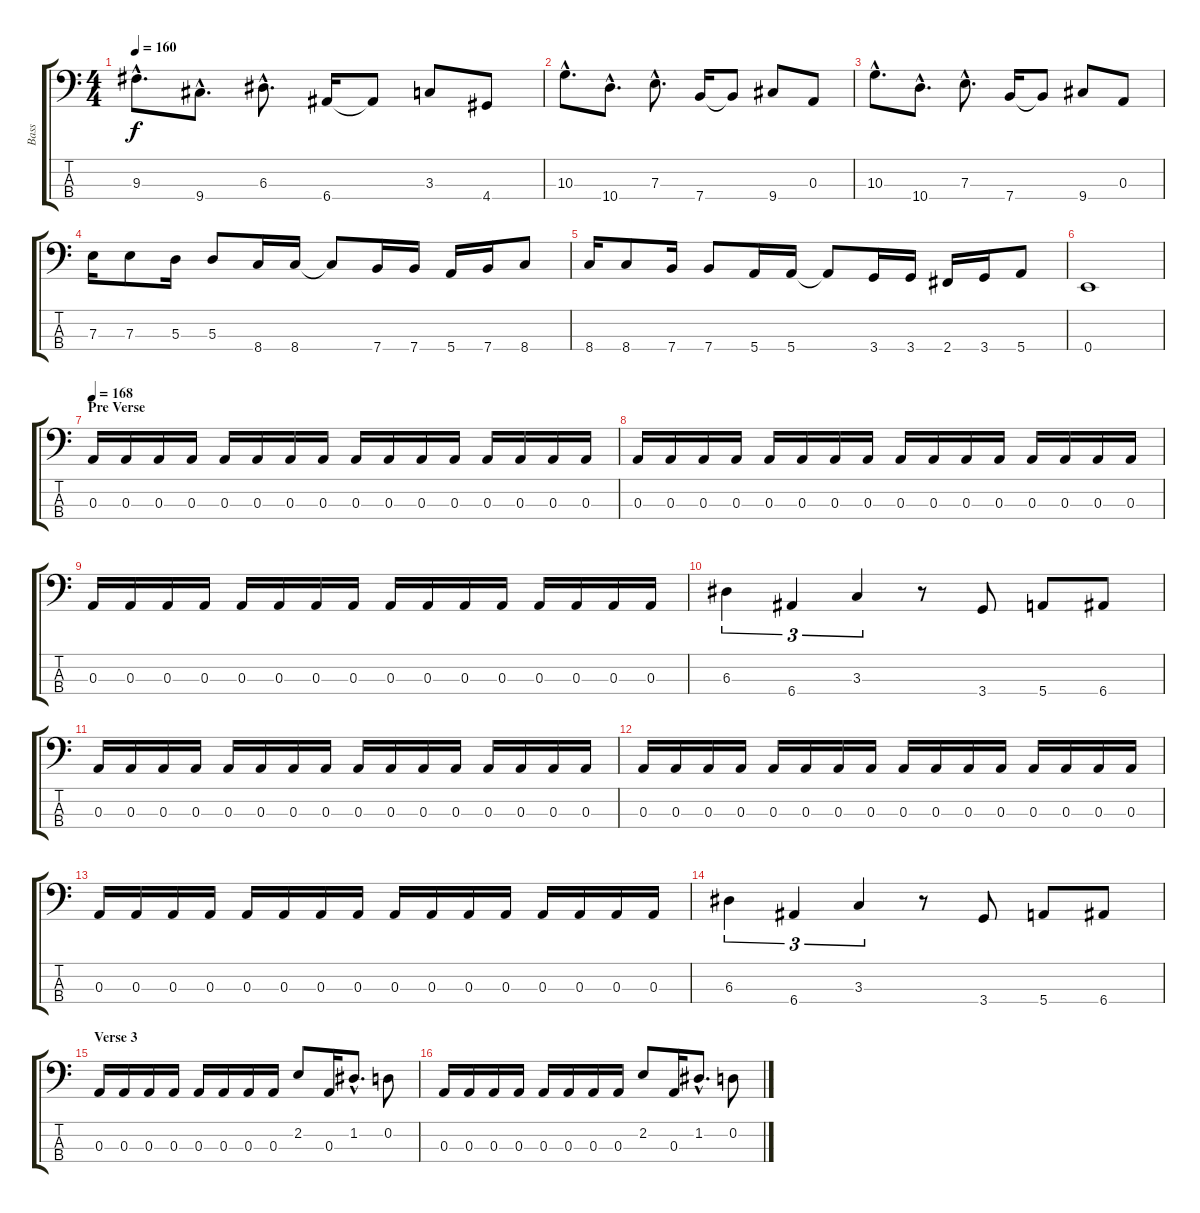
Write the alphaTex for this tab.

\track ("Bass" "Bass") {instrument electricbasspick}
\staff {score tabs}
\tuning (G2 D2 A1 E1) {hide}
\ts (4 4)
\tempo 160
\clef f4
\ks c
9.3{hac}.8{d dy f} 9.4{hac}.8{d} 6.3{hac}.8{d} 6.4.16 6.4{t}.8 3.3.8 4.4.8 |
10.3{hac}.8{d} 10.4{hac}.8{d} 7.3{hac}.8{d} 7.4.16 7.4{t}.8 9.4.8 0.3.8 |
10.3{hac}.8{d} 10.4{hac}.8{d} 7.3{hac}.8{d} 7.4.16 7.4{t}.8 9.4.8 0.3.8 |
7.3.16 7.3.8 5.3.16 5.3.8 8.4.16 8.4.16 8.4{t}.8 7.4.16 7.4.16 5.4.16 7.4.16 8.4.8 |
8.4.16 8.4.8 7.4.16 7.4.8 5.4.16 5.4.16 5.4{t}.8 3.4.16 3.4.16 2.4.16 3.4.16 5.4.8 |
0.4.1 |
\section ("" "Pre Verse")
\tempo 168
0.3.16 0.3.16 0.3.16 0.3.16 0.3.16 0.3.16 0.3.16 0.3.16 0.3.16 0.3.16 0.3.16 0.3.16 0.3.16 0.3.16 0.3.16 0.3.16 |
0.3.16 0.3.16 0.3.16 0.3.16 0.3.16 0.3.16 0.3.16 0.3.16 0.3.16 0.3.16 0.3.16 0.3.16 0.3.16 0.3.16 0.3.16 0.3.16 |
0.3.16 0.3.16 0.3.16 0.3.16 0.3.16 0.3.16 0.3.16 0.3.16 0.3.16 0.3.16 0.3.16 0.3.16 0.3.16 0.3.16 0.3.16 0.3.16 |
6.3.4{tu (3 2)} 6.4.4{tu (3 2)} 3.3.4{tu (3 2)} r.8 3.4.8 5.4.8 6.4.8 |
0.3.16 0.3.16 0.3.16 0.3.16 0.3.16 0.3.16 0.3.16 0.3.16 0.3.16 0.3.16 0.3.16 0.3.16 0.3.16 0.3.16 0.3.16 0.3.16 |
0.3.16 0.3.16 0.3.16 0.3.16 0.3.16 0.3.16 0.3.16 0.3.16 0.3.16 0.3.16 0.3.16 0.3.16 0.3.16 0.3.16 0.3.16 0.3.16 |
0.3.16 0.3.16 0.3.16 0.3.16 0.3.16 0.3.16 0.3.16 0.3.16 0.3.16 0.3.16 0.3.16 0.3.16 0.3.16 0.3.16 0.3.16 0.3.16 |
6.3.4{tu (3 2)} 6.4.4{tu (3 2)} 3.3.4{tu (3 2)} r.8 3.4.8 5.4.8 6.4.8 |
\section ("" "Verse 3")
0.3.16 0.3.16 0.3.16 0.3.16 0.3.16 0.3.16 0.3.16 0.3.16 2.2.8 0.3.16 1.2{hac}.8{d} 0.2.8 |
0.3.16 0.3.16 0.3.16 0.3.16 0.3.16 0.3.16 0.3.16 0.3.16 2.2.8 0.3.16 1.2{hac}.8{d} 0.2.8
